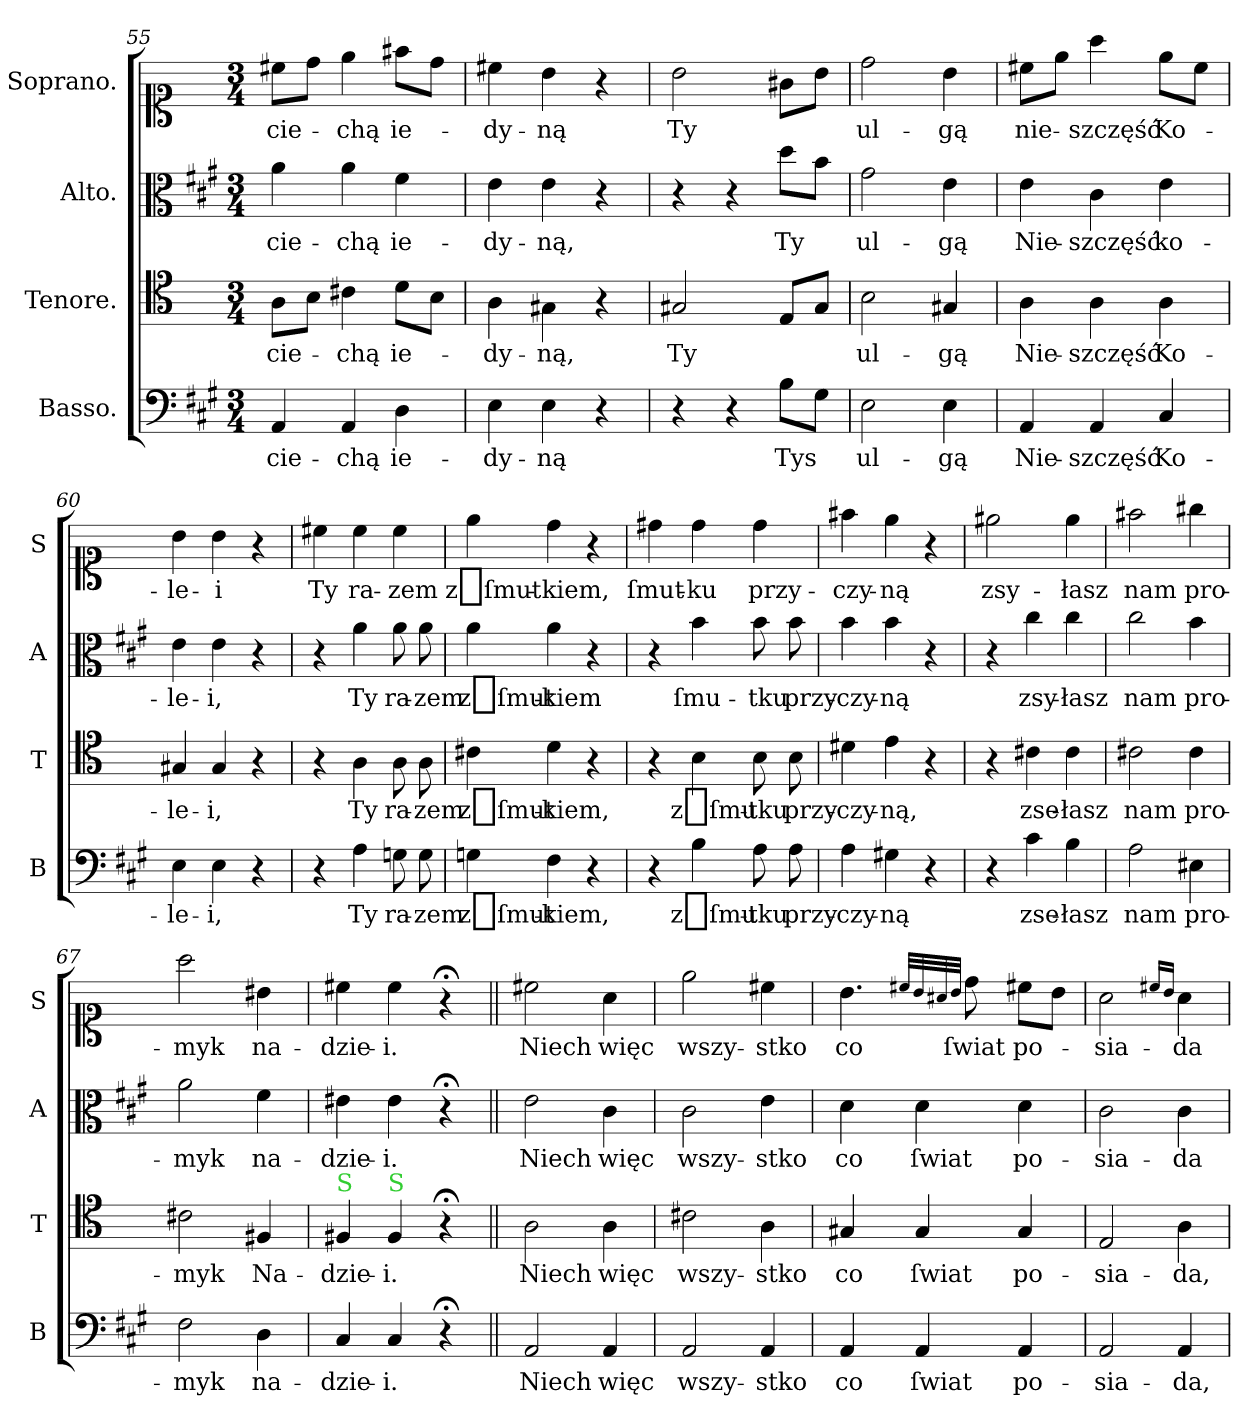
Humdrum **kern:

**kern	**text	**kern	**text	**kern	**text	**kern	**text
*part4	*part4	*part3	*part3	*part2	*part2	*part1	*part1
*staff4	*staff4	*staff3	*staff3	*staff2	*staff2	*staff1	*staff1
*I"Basso.	*	*I"Tenore.	*	*I"Alto.	*	*I"Soprano.	*
*I'B	*	*I'T	*	*I'A	*	*I'S	*
*clefF4	*	*clefC4	*	*clefC3	*	*clefC1	*
*k[f#c#g#]	*	*	*	*k[f#c#g#]	*	*	*
*M3/4	*	*M3/4	*	*M3/4	*	*M3/4	*
=55	=55	=55	=55	=55	=55	=55	=55
4AA/	-cie-	8A\L	-cie-	4a\	-cie-	8cc#\L	-cie-
.	.	8B\J	.	.	.	8dd\J	.
4AA/	-chą	4c#\	-chą	4a\	-chą	4ee\	-chą
4D\	ie-	8d\L	ie-	4f#\	ie-	8ff#\L	ie-
.	.	8B\J	.	.	.	8dd\J	.
=56	=56	=56	=56	=56	=56	=56	=56
4E\	-dy-	4A\	-dy-	4e\	-dy-	4cc#\	-dy-
4E\	-ną	4G#\	-ną,	4e\	-ną,	4b\	-ną
4r	.	4r	.	4r	.	4r	.
=57	=57	=57	=57	=57	=57	=57	=57
4r	.	2G#/	Ty	4r	.	2b\	Ty
4r	.	.	.	4r	.	.	.
8B\L	Tys	8E/L	.	8dd\L	Ty	8g#\L	.
8G#\J	.	8G#/J	.	8b\J	.	8b\J	.
=58	=58	=58	=58	=58	=58	=58	=58
2E\	ul-	2B\	ul-	2g#\	ul-	2dd\	ul-
4E\	-gą	4G#/	-gą	4e\	-gą	4b\	-gą
=59	=59	=59	=59	=59	=59	=59	=59
4AA/	Nie-	4A\	Nie-	4e\	Nie-	8cc#\L	nie-
.	.	.	.	.	.	8ee\J	.
4AA/	-szczęść	4A\	-szczęść	4c#\	-szczęść	4aa\	-szczęść
4C#/	Ko-	4A\	Ko-	4e\	ko-	8ee\L	Ko-
.	.	.	.	.	.	8cc#\J	.
=60	=60	=60	=60	=60	=60	=60	=60
4E\	-le-	4G#/	-le-	4e\	-le-	4b\	-le-
4E\	-i,	4G#/	-i,	4e\	-i,	4b\	-i
4r	.	4r	.	4r	.	4r	.
=61	=61	=61	=61	=61	=61	=61	=61
4r	.	4r	.	4r	.	4cc#\	Ty
4A\	Ty	4A\	Ty	4a\	Ty	4cc#\	ra-
8Gn\	ra-	8A\	ra-	8a\	ra-	4cc#\	-zem
8G\	-zem	8A\	-zem	8a\	-zem	.	.
=62	=62	=62	=62	=62	=62	=62	=62
4Gn\	z_ſmut-	4c#\	z_ſmut-	4a\	z_ſmut-	4ee\	z_ſmut-
4F#\	-kiem,	4d\	-kiem,	4a\	-kiem	4dd\	-kiem,
4r	.	4r	.	4r	.	4r	.
=63	=63	=63	=63	=63	=63	=63	=63
4r	.	4r	.	4r	.	4dd#X\	ſmut-
4B\	z_ſmu-	4B\	z_ſmu-	4b\	ſmu-	4dd#\	-ku
8A\	-tku	8B\	-tku	8b\	-tku	4dd#\	przy-
8A\	przy-	8B\	przy-	8b\	przy-	.	.
=64	=64	=64	=64	=64	=64	=64	=64
4A\	-czy-	4d#X\	-czy-	4b\	-czy-	4ff#\	-czy-
4G#X\	-ną	4e\	-ną,	4b\	-ną	4ee\	-ną
4r	.	4r	.	4r	.	4r	.
=65	=65	=65	=65	=65	=65	=65	=65
4r	.	4r	.	4r	.	2ee#X\	zsy-
4c#\	zse-	4c#\	zse-	4cc#\	zsy-	.	.
4B\	-łasz	4c#\	-łasz	4cc#\	-łasz	4ee#\	-łasz
=66	=66	=66	=66	=66	=66	=66	=66
2A\	nam	2c#\	nam	2cc#\	nam	2ff#\	nam
4E#X\	pro-	4c#\	pro-	4b\	pro-	4gg#\	pro-
=67	=67	=67	=67	=67	=67	=67	=67
2F#\	-myk	2c#\	-myk	2a\	-myk	2aa\	-myk
4D\	na-	4F#/	Na-	4f#\	na-	4b#X\	na-
=68	=68	=68	=68	=68	=68	=68	=68
!	!	!LO:TX:a:color=limegreen:t=S	!	!	!	!	!
4C#/	-dzie-	4F#/	-dzie-	4e#X\	-dzie-	4cc#\	-dzie-
!	!	!LO:TX:a:color=limegreen:t=S	!	!	!	!	!
4C#/	-i.	4F#/	-i.	4e#\	-i.	4cc#\	-i.
4r;<	.	4r;<	.	4r;<	.	4r;<	.
=69||	=69||	=69||	=69||	=69||	=69||	=69||	=69||
2AA/	Niech	2A\	Niech	2e\	Niech	2cc#\	Niech
4AA/	więc	4A\	więc	4c#\	więc	4a\	więc
=70	=70	=70	=70	=70	=70	=70	=70
2AA/	wszy-	2c#\	wszy-	2c#\	wszy-	2ee\	wszy-
4AA/	-stko	4A\	-stko	4e\	-stko	4cc#\	-stko
=71	=71	=71	=71	=71	=71	=71	=71
4AA/	co	4G#/	co	4d\	co	4.b\	co
4AA/	ſwiat	4G#/	ſwiat	4d\	ſwiat	.	.
.	.	.	.	.	.	32qqcc#/LLL	.
.	.	.	.	.	.	32qqb/	.
.	.	.	.	.	.	32qqa#X/	.
.	.	.	.	.	.	32qqb/JJJ	.
.	.	.	.	.	.	8dd\	ſwiat
4AA/	po-	4G#/	po-	4d\	po-	8cc#\L	po-
.	.	.	.	.	.	8b\J	.
=72	=72	=72	=72	=72	=72	=72	=72
2AA/	-sia-	2E/	-sia-	2c#\	-sia-	2a\	-sia-
.	.	.	.	.	.	16qqcc#/LL	.
.	.	.	.	.	.	16qqb/JJ	.
4AA/	-da,	4A\	-da,	4c#\	-da	4a\	-da
=	=	=	=	=	=	=	=
*-	*-	*-	*-	*-	*-	*-	*-
